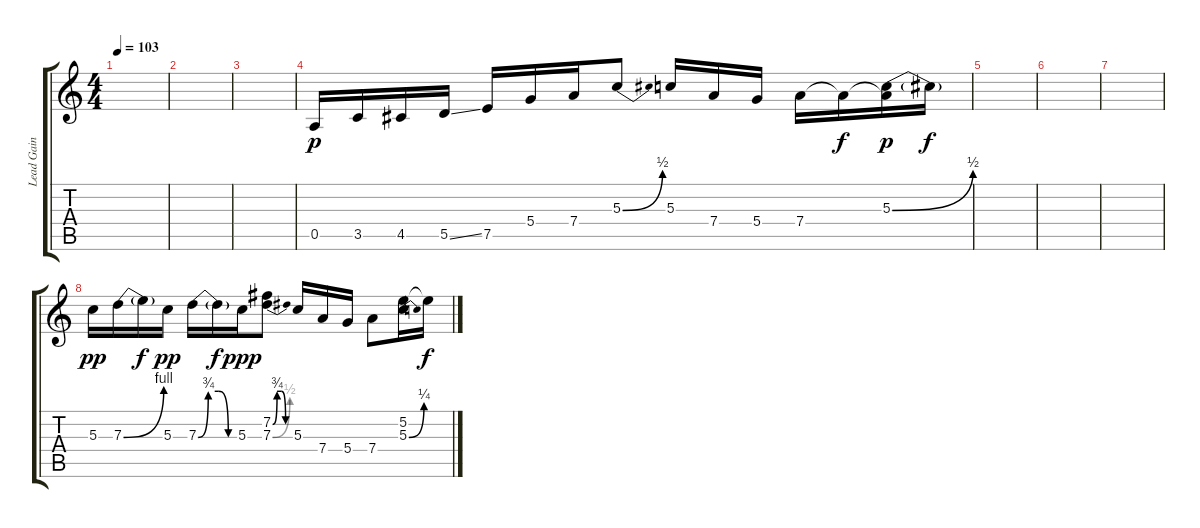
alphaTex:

\track ("Lead Gain" "Lead Gain") {instrument overdrivenguitar}
\staff {score tabs}
\tuning (E4 B3 G3 D3 A2 E2) {hide}
\ts (4 4)
\tempo 103
\clef g2
\ks c
|
|
|
0.5.16{dy p} 3.5.16 4.5.16 5.5{ss}.16 7.5.16 5.4.16 7.4.16 5.3{be (bend 0 0 60 2)}.8 5.3.16 7.4.16 5.4.16 7.4.16 7.4{t}.16{dy f} (5.3{be (bend 0 0 60 2)} 7.4{t}).16{dy p} 5.3{t}.16{dy f} |
|
|
|
5.3.16{dy pp} 7.3{be (bend 0 0 60 4)}.16 7.3{t}.16{dy f} 5.3.16{dy pp} 7.3{be (custom 0 0 15 3 30 3 45 0 60 0)}.16 7.3{t}.16{dy f} 5.3.16{dy ppp} (7.2{be (custom 0 0 15 3 30 3 45 0 60 0)} 7.3{be (bend 0 0 60 2)}).8 5.3.16 7.4.16 5.4.16 7.4.8 (5.2 5.3{be (bend 0 0 60 1)}).16 5.2{t}.16{dy f}
